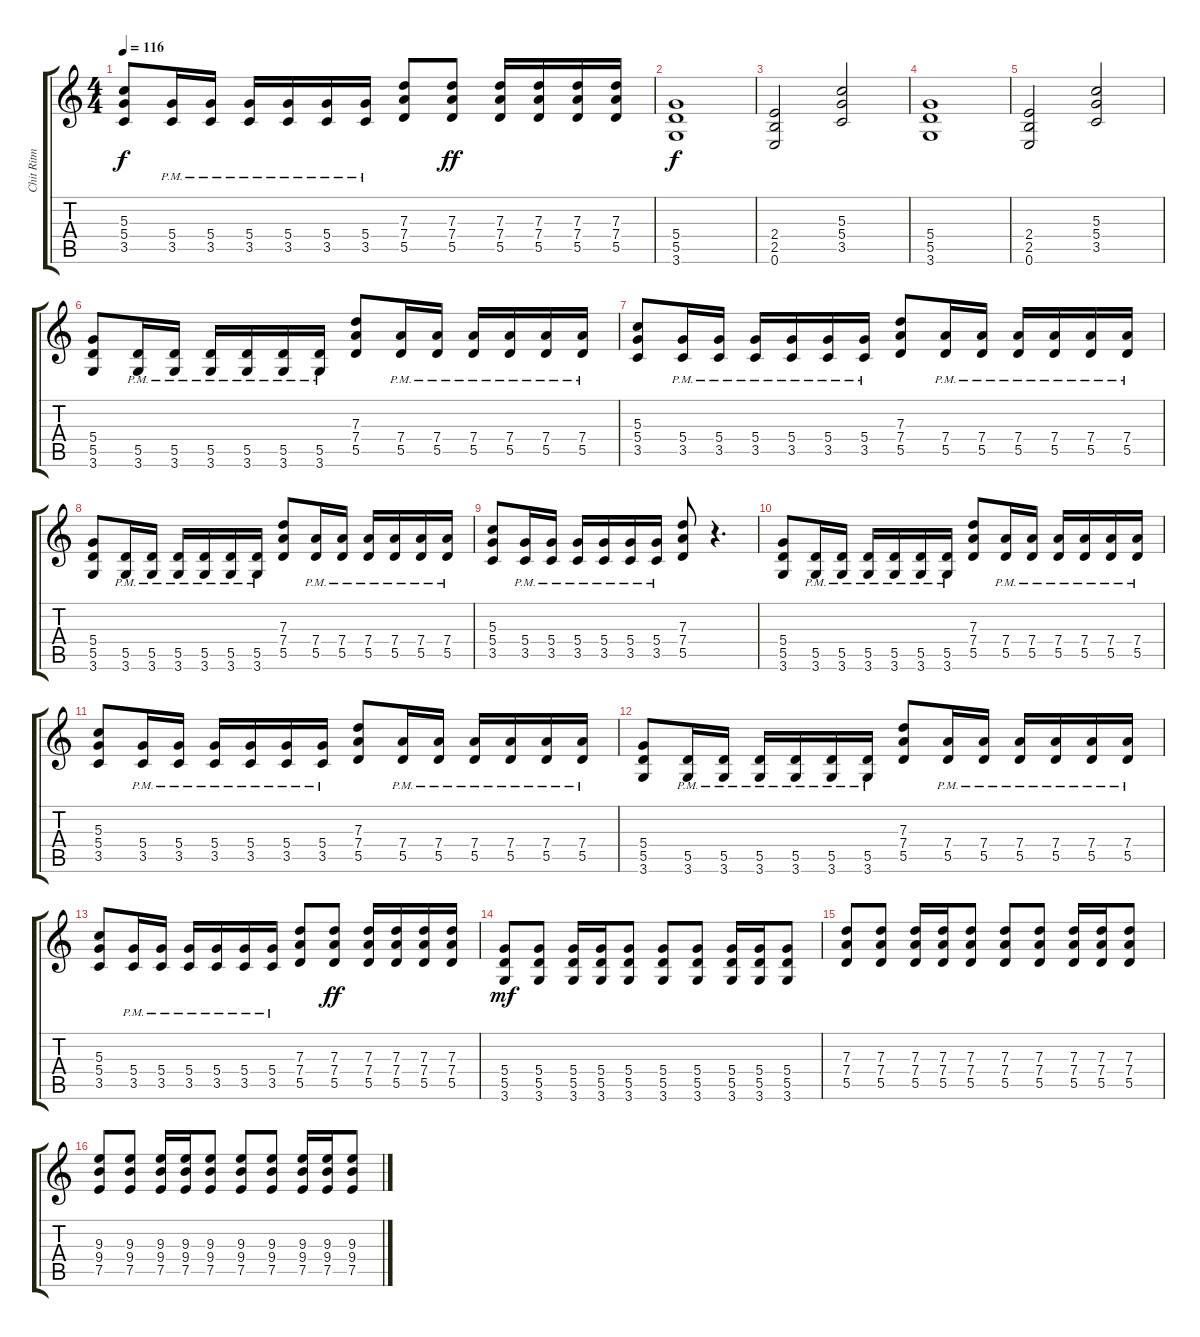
\track ("Chit Ritm" "Chit Ritm") {instrument distortionguitar}
\staff {score tabs}
\tuning (E4 B3 G3 D3 A2 E2) {hide}
\ts (4 4)
\tempo 116
\clef g2
\ks c
(5.3 5.4 3.5).8{dy f} (5.4{pm} 3.5{pm}).16 (5.4{pm} 3.5{pm}).16 (5.4{pm} 3.5{pm}).16 (5.4{pm} 3.5{pm}).16 (5.4{pm} 3.5{pm}).16 (5.4{pm} 3.5{pm}).16 (7.3 7.4 5.5).8 (7.3 7.4 5.5).8{dy ff} (7.3 7.4 5.5).16 (7.3 7.4 5.5).16 (7.3 7.4 5.5).16 (7.3 7.4 5.5).16 |
(5.4 5.5 3.6).1{dy f} |
(2.4 2.5 0.6).2 (5.3 5.4 3.5).2 |
(5.4 5.5 3.6).1 |
(2.4 2.5 0.6).2 (5.3 5.4 3.5).2 |
(5.4 5.5 3.6).8 (5.5{pm} 3.6{pm}).16 (5.5{pm} 3.6{pm}).16 (5.5{pm} 3.6{pm}).16 (5.5{pm} 3.6{pm}).16 (5.5{pm} 3.6{pm}).16 (5.5{pm} 3.6{pm}).16 (7.3 7.4 5.5).8 (7.4{pm} 5.5{pm}).16 (7.4{pm} 5.5{pm}).16 (7.4{pm} 5.5{pm}).16 (7.4{pm} 5.5{pm}).16 (7.4{pm} 5.5{pm}).16 (7.4{pm} 5.5{pm}).16 |
(5.3 5.4 3.5).8 (5.4{pm} 3.5{pm}).16 (5.4{pm} 3.5{pm}).16 (5.4{pm} 3.5{pm}).16 (5.4{pm} 3.5{pm}).16 (5.4{pm} 3.5{pm}).16 (5.4{pm} 3.5{pm}).16 (7.3 7.4 5.5).8 (7.4{pm} 5.5{pm}).16 (7.4{pm} 5.5{pm}).16 (7.4{pm} 5.5{pm}).16 (7.4{pm} 5.5{pm}).16 (7.4{pm} 5.5{pm}).16 (7.4{pm} 5.5{pm}).16 |
(5.4 5.5 3.6).8 (5.5{pm} 3.6{pm}).16 (5.5{pm} 3.6{pm}).16 (5.5{pm} 3.6{pm}).16 (5.5{pm} 3.6{pm}).16 (5.5{pm} 3.6{pm}).16 (5.5{pm} 3.6{pm}).16 (7.3 7.4 5.5).8 (7.4{pm} 5.5{pm}).16 (7.4{pm} 5.5{pm}).16 (7.4{pm} 5.5{pm}).16 (7.4{pm} 5.5{pm}).16 (7.4{pm} 5.5{pm}).16 (7.4{pm} 5.5{pm}).16 |
(5.3 5.4 3.5).8 (5.4{pm} 3.5{pm}).16 (5.4{pm} 3.5{pm}).16 (5.4{pm} 3.5{pm}).16 (5.4{pm} 3.5{pm}).16 (5.4{pm} 3.5{pm}).16 (5.4{pm} 3.5{pm}).16 (7.3 7.4 5.5).8 r.4{d} |
(5.4 5.5 3.6).8 (5.5{pm} 3.6{pm}).16 (5.5{pm} 3.6{pm}).16 (5.5{pm} 3.6{pm}).16 (5.5{pm} 3.6{pm}).16 (5.5{pm} 3.6{pm}).16 (5.5{pm} 3.6{pm}).16 (7.3 7.4 5.5).8 (7.4{pm} 5.5{pm}).16 (7.4{pm} 5.5{pm}).16 (7.4{pm} 5.5{pm}).16 (7.4{pm} 5.5{pm}).16 (7.4{pm} 5.5{pm}).16 (7.4{pm} 5.5{pm}).16 |
(5.3 5.4 3.5).8 (5.4{pm} 3.5{pm}).16 (5.4{pm} 3.5{pm}).16 (5.4{pm} 3.5{pm}).16 (5.4{pm} 3.5{pm}).16 (5.4{pm} 3.5{pm}).16 (5.4{pm} 3.5{pm}).16 (7.3 7.4 5.5).8 (7.4{pm} 5.5{pm}).16 (7.4{pm} 5.5{pm}).16 (7.4{pm} 5.5{pm}).16 (7.4{pm} 5.5{pm}).16 (7.4{pm} 5.5{pm}).16 (7.4{pm} 5.5{pm}).16 |
(5.4 5.5 3.6).8 (5.5{pm} 3.6{pm}).16 (5.5{pm} 3.6{pm}).16 (5.5{pm} 3.6{pm}).16 (5.5{pm} 3.6{pm}).16 (5.5{pm} 3.6{pm}).16 (5.5{pm} 3.6{pm}).16 (7.3 7.4 5.5).8 (7.4{pm} 5.5{pm}).16 (7.4{pm} 5.5{pm}).16 (7.4{pm} 5.5{pm}).16 (7.4{pm} 5.5{pm}).16 (7.4{pm} 5.5{pm}).16 (7.4{pm} 5.5{pm}).16 |
(5.3 5.4 3.5).8 (5.4{pm} 3.5{pm}).16 (5.4{pm} 3.5{pm}).16 (5.4{pm} 3.5{pm}).16 (5.4{pm} 3.5{pm}).16 (5.4{pm} 3.5{pm}).16 (5.4{pm} 3.5{pm}).16 (7.3 7.4 5.5).8 (7.3 7.4 5.5).8{dy ff} (7.3 7.4 5.5).16 (7.3 7.4 5.5).16 (7.3 7.4 5.5).16 (7.3 7.4 5.5).16 |
(5.4 5.5 3.6).8{dy mf} (5.4 5.5 3.6).8 (5.4 5.5 3.6).16 (5.4 5.5 3.6).16 (5.4 5.5 3.6).8 (5.4 5.5 3.6).8 (5.4 5.5 3.6).8 (5.4 5.5 3.6).16 (5.4 5.5 3.6).16 (5.4 5.5 3.6).8 |
(7.3 7.4 5.5).8 (7.3 7.4 5.5).8 (7.3 7.4 5.5).16 (7.3 7.4 5.5).16 (7.3 7.4 5.5).8 (7.3 7.4 5.5).8 (7.3 7.4 5.5).8 (7.3 7.4 5.5).16 (7.3 7.4 5.5).16 (7.3 7.4 5.5).8 |
(9.3 9.4 7.5).8 (9.3 9.4 7.5).8 (9.3 9.4 7.5).16 (9.3 9.4 7.5).16 (9.3 9.4 7.5).8 (9.3 9.4 7.5).8 (9.3 9.4 7.5).8 (9.3 9.4 7.5).16 (9.3 9.4 7.5).16 (9.3 9.4 7.5).8
